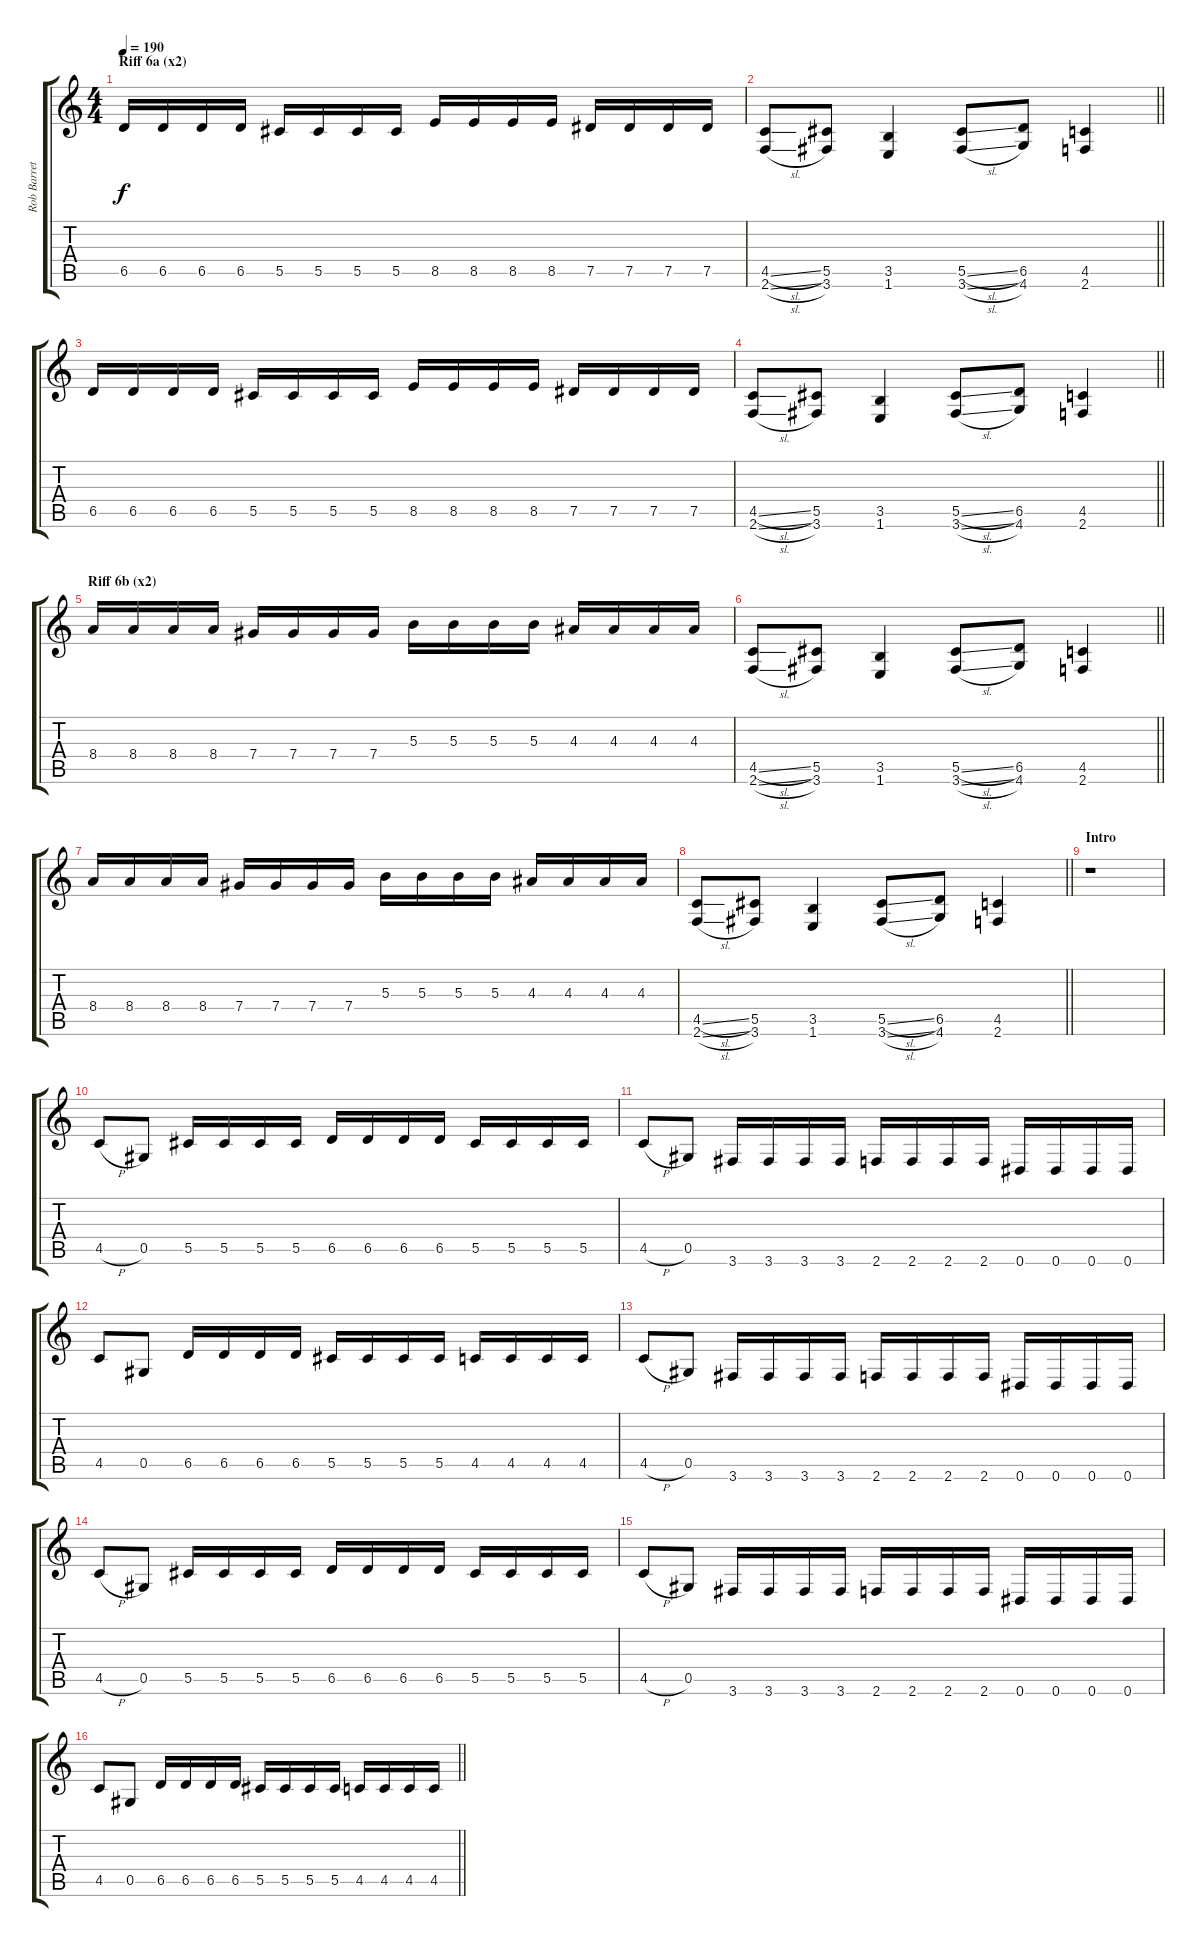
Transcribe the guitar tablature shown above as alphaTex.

\track ("Rob Barret" "Rob Barret") {instrument distortionguitar}
\staff {score tabs}
\tuning (Eb4 Bb3 Gb3 Db3 Ab2 Eb2) {hide}
\ts (4 4)
\section ("" "Riff 6a (x2)")
\tempo 190
\clef g2
\ks c
6.5.16{dy f} 6.5.16 6.5.16 6.5.16 5.5.16 5.5.16 5.5.16 5.5.16 8.5.16 8.5.16 8.5.16 8.5.16 7.5.16 7.5.16 7.5.16 7.5.16 |
\barLineRight lightlight
(4.5{sl} 2.6{sl}).8 (5.5 3.6).8 (3.5 1.6).4 (5.5{sl} 3.6{sl}).8 (6.5 4.6).8 (4.5 2.6).4 |
6.5.16 6.5.16 6.5.16 6.5.16 5.5.16 5.5.16 5.5.16 5.5.16 8.5.16 8.5.16 8.5.16 8.5.16 7.5.16 7.5.16 7.5.16 7.5.16 |
\barLineRight lightlight
(4.5{sl} 2.6{sl}).8 (5.5 3.6).8 (3.5 1.6).4 (5.5{sl} 3.6{sl}).8 (6.5 4.6).8 (4.5 2.6).4 |
\section ("" "Riff 6b (x2)")
8.4.16 8.4.16 8.4.16 8.4.16 7.4.16 7.4.16 7.4.16 7.4.16 5.3.16 5.3.16 5.3.16 5.3.16 4.3.16 4.3.16 4.3.16 4.3.16 |
\barLineRight lightlight
(4.5{sl} 2.6{sl}).8 (5.5 3.6).8 (3.5 1.6).4 (5.5{sl} 3.6{sl}).8 (6.5 4.6).8 (4.5 2.6).4 |
8.4.16 8.4.16 8.4.16 8.4.16 7.4.16 7.4.16 7.4.16 7.4.16 5.3.16 5.3.16 5.3.16 5.3.16 4.3.16 4.3.16 4.3.16 4.3.16 |
\barLineRight lightlight
(4.5{sl} 2.6{sl}).8 (5.5 3.6).8 (3.5 1.6).4 (5.5{sl} 3.6{sl}).8 (6.5 4.6).8 (4.5 2.6).4 |
\section ("" "Intro")
r.1 |
4.5{h}.8 0.5.8 5.5.16 5.5.16 5.5.16 5.5.16 6.5.16 6.5.16 6.5.16 6.5.16 5.5.16 5.5.16 5.5.16 5.5.16 |
4.5{h}.8 0.5.8 3.6.16 3.6.16 3.6.16 3.6.16 2.6.16 2.6.16 2.6.16 2.6.16 0.6.16 0.6.16 0.6.16 0.6.16 |
4.5.8 0.5.8 6.5.16 6.5.16 6.5.16 6.5.16 5.5.16 5.5.16 5.5.16 5.5.16 4.5.16 4.5.16 4.5.16 4.5.16 |
4.5{h}.8 0.5.8 3.6.16 3.6.16 3.6.16 3.6.16 2.6.16 2.6.16 2.6.16 2.6.16 0.6.16 0.6.16 0.6.16 0.6.16 |
4.5{h}.8 0.5.8 5.5.16 5.5.16 5.5.16 5.5.16 6.5.16 6.5.16 6.5.16 6.5.16 5.5.16 5.5.16 5.5.16 5.5.16 |
4.5{h}.8 0.5.8 3.6.16 3.6.16 3.6.16 3.6.16 2.6.16 2.6.16 2.6.16 2.6.16 0.6.16 0.6.16 0.6.16 0.6.16 |
\barLineRight lightlight
4.5.8 0.5.8 6.5.16 6.5.16 6.5.16 6.5.16 5.5.16 5.5.16 5.5.16 5.5.16 4.5.16 4.5.16 4.5.16 4.5.16
